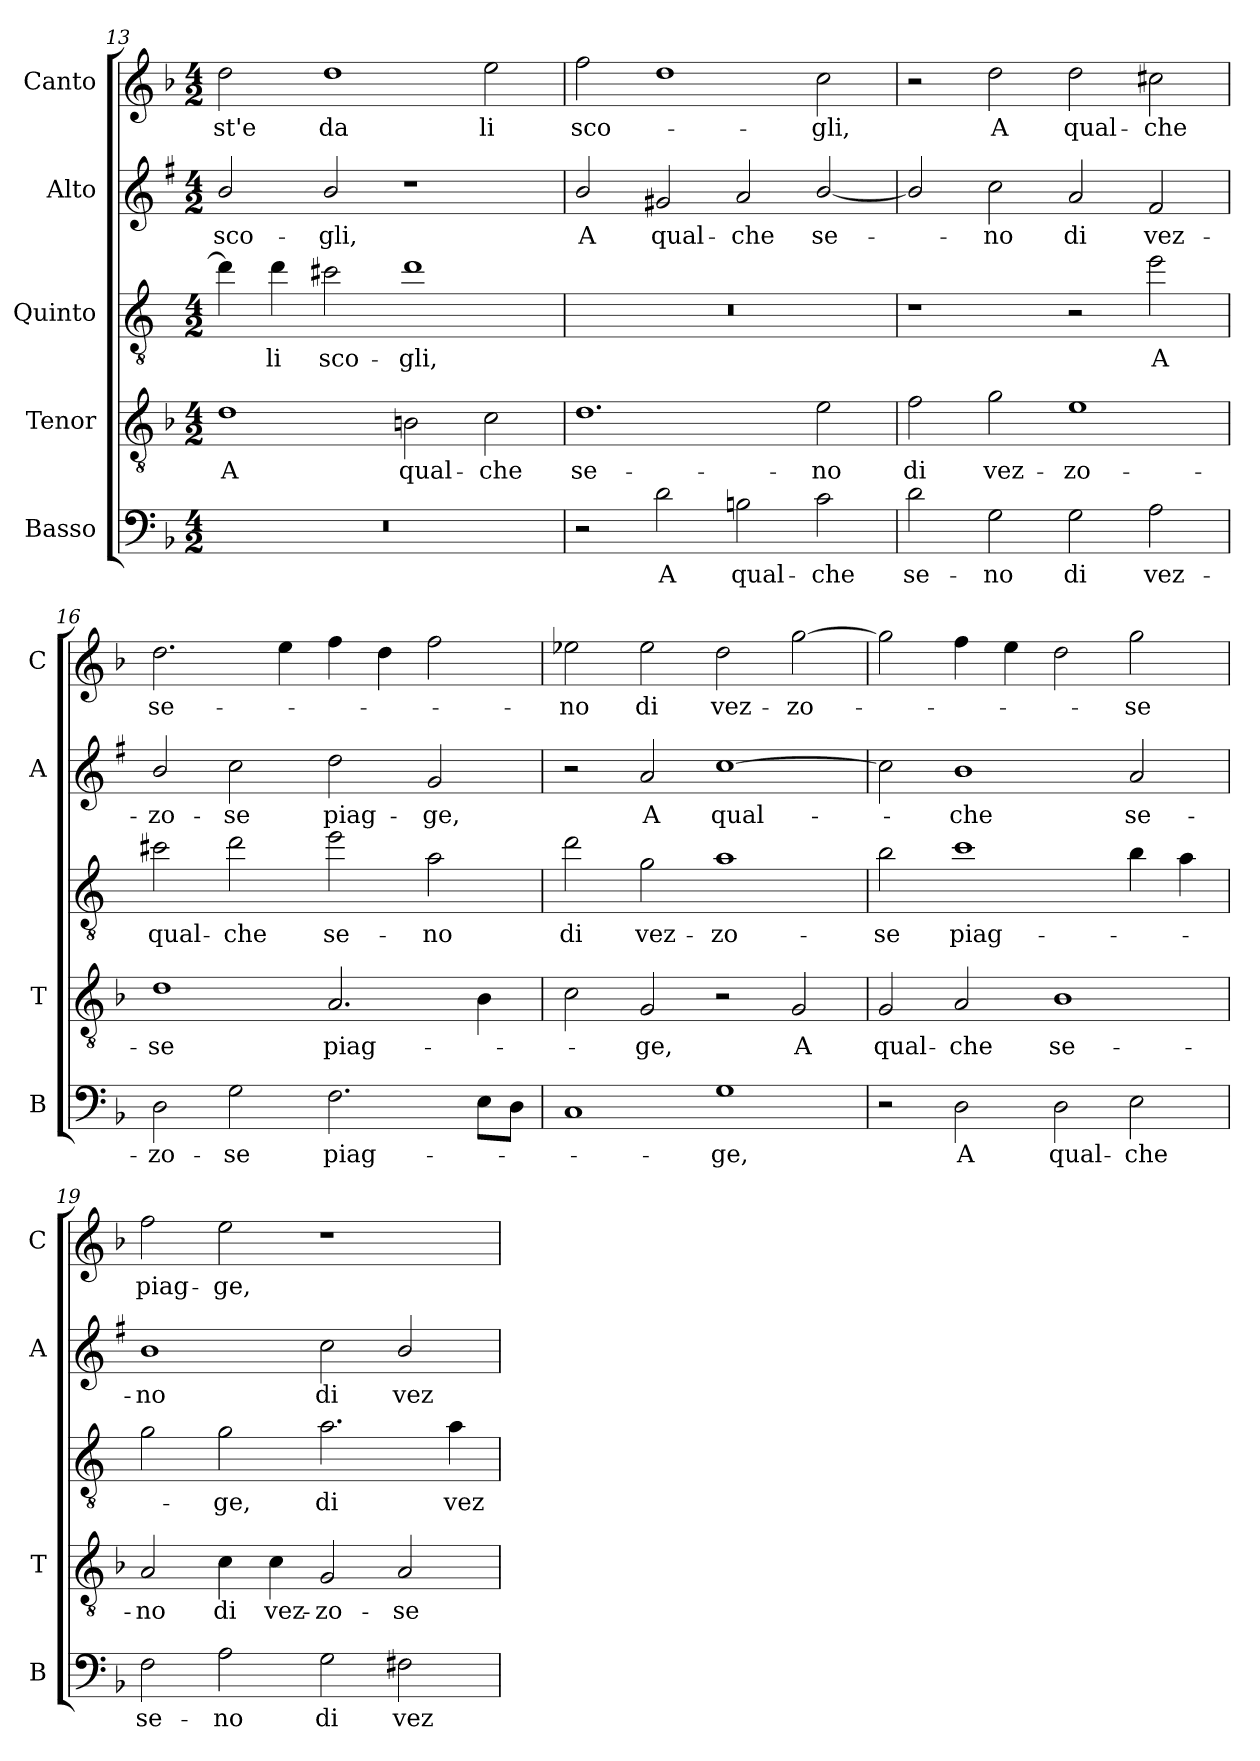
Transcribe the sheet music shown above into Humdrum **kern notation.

**kern	**text	**kern	**text	**kern	**text	**kern	**text	**kern	**text
*part5	*part5	*part4	*part4	*part3	*part3	*part2	*part2	*part1	*part1
*staff5	*staff5	*staff4	*staff4	*staff3	*staff3	*staff2	*staff2	*staff1	*staff1
*I"Basso	*	*I"Tenor	*	*I"Quinto	*	*I"Alto	*	*I"Canto	*
*I'B	*	*I'T	*	*	*	*I'A	*	*I'C	*
!!LO:PB:g=z
*clefF4	*	*clefGv2	*	*clefGv2	*	*clefG2	*	*clefG2	*
*	*	*	*	*ITrd4c7	*	*ITrd1c2	*	*	*
*k[b-]	*	*k[b-]	*	*k[b-]	*	*k[b-]	*	*k[b-]	*
*F:	*	*F:	*	*F:	*	*F:	*	*F:	*
*M4/2	*	*M4/2	*	*M4/2	*	*M4/2	*	*M4/2	*
=13	=13	=13	=13	=13	=13	=13	=13	=13	=13
!	!	!	!LO:LY:b	!	!	!	!LO:LY:b	!	!LO:LY:b
0r	.	1d	A	4g\]	.	2a/	sco-	2dd\	-st'e
!	!	!	!	!	!LO:LY:b	!	!	!	!
.	.	.	.	4g\	li	.	.	.	.
!	!	!	!	!	!LO:LY:b	!	!LO:LY:b	!	!LO:LY:b
.	.	.	.	2f#X\	sco-	2a/	-gli,	1dd	da
!	!	!	!LO:LY:b	!	!LO:LY:b	!	!	!	!
.	.	2Bn\	qual-	1g	-gli,	1r	.	.	.
!	!	!	!LO:LY:b	!	!	!	!	!	!LO:LY:b
.	.	2c\	-che	.	.	.	.	2ee\	li
=14	=14	=14	=14	=14	=14	=14	=14	=14	=14
!	!	!	!LO:LY:b	!	!	!	!LO:LY:b	!	!LO:LY:b
2r	.	1.d	se-	0r	.	2a/	A	2ff\	sco-
!	!LO:LY:b	!	!	!	!	!	!LO:LY:b	!	!
2d\	A	.	.	.	.	2f#X/	qual-	1dd	.
!	!LO:LY:b	!	!	!	!	!	!LO:LY:b	!	!
2Bn\	qual-	.	.	.	.	2g/	-che	.	.
!	!LO:LY:b	!	!LO:LY:b	!	!	!	!LO:LY:b	!	!LO:LY:b
2c\	-che	2e\	-no	.	.	[2a/	se-	2cc\	-gli,
=15	=15	=15	=15	=15	=15	=15	=15	=15	=15
!	!LO:LY:b	!	!LO:LY:b	!	!	!	!	!	!
2d\	se-	2f\	di	1r	.	2a/]	.	2r	.
!	!LO:LY:b	!	!LO:LY:b	!	!	!	!LO:LY:b	!	!LO:LY:b
2G\	-no	2g\	vez-	.	.	2b-\	-no	2dd\	A
!	!LO:LY:b	!	!LO:LY:b	!	!	!	!LO:LY:b	!	!LO:LY:b
2G\	di	1e	-zo-	2r	.	2g/	di	2dd\	qual-
!	!LO:LY:b	!	!	!	!LO:LY:b	!	!LO:LY:b	!	!LO:LY:b
2A\	vez-	.	.	2a\	A	2e/	vez-	2cc#X\	-che
=16	=16	=16	=16	=16	=16	=16	=16	=16	=16
!	!LO:LY:b	!	!LO:LY:b	!	!LO:LY:b	!	!LO:LY:b	!	!LO:LY:b
2D\	-zo-	1d	-se	2f#X\	qual-	2a/	-zo-	2.dd\	se-
!	!LO:LY:b	!	!	!	!LO:LY:b	!	!LO:LY:b	!	!
2G\	-se	.	.	2g\	-che	2b-\	-se	.	.
.	.	.	.	.	.	.	.	4ee\	.
!	!LO:LY:b	!	!LO:LY:b	!	!LO:LY:b	!	!LO:LY:b	!	!
2.F\	piag-	2.A/	piag-	2a\	se-	2cc\	piag-	4ff\	.
.	.	.	.	.	.	.	.	4dd\	.
!	!	!	!	!	!LO:LY:b	!	!LO:LY:b	!	!
.	.	.	.	2d\	-no	2f/	-ge,	2ff\	.
8E\L	.	4B-\	.	.	.	.	.	.	.
8D\J	.	.	.	.	.	.	.	.	.
=17	=17	=17	=17	=17	=17	=17	=17	=17	=17
!	!	!	!	!	!LO:LY:b	!	!	!	!LO:LY:b
1C	.	2c\	.	2g\	di	2r	.	2ee-X\	-no
!	!	!	!LO:LY:b	!	!LO:LY:b	!	!LO:LY:b	!	!LO:LY:b
.	.	2G/	-ge,	2c\	vez-	2g/	A	2ee-\	di
!	!LO:LY:b	!	!	!	!LO:LY:b	!	!LO:LY:b	!	!LO:LY:b
1G	-ge,	2r	.	1d	-zo-	[1b-	qual-	2dd\	vez-
!	!	!	!LO:LY:b	!	!	!	!	!	!LO:LY:b
.	.	2G/	A	.	.	.	.	[2gg\	-zo-
!!LO:LB:g=z
=18	=18	=18	=18	=18	=18	=18	=18	=18	=18
!	!	!	!LO:LY:b	!	!LO:LY:b	!	!	!	!
2r	.	2G/	qual-	2e\	-se	2b-\]	.	2gg\]	.
!	!LO:LY:b	!	!LO:LY:b	!	!LO:LY:b	!	!LO:LY:b	!	!
2D\	A	2A/	-che	1f	piag-	1a	-che	4ff\	.
.	.	.	.	.	.	.	.	4ee\	.
!	!LO:LY:b	!	!LO:LY:b	!	!	!	!	!	!
2D\	qual-	1B-	se-	.	.	.	.	2dd\	.
!	!LO:LY:b	!	!	!	!	!	!LO:LY:b	!	!LO:LY:b
2E\	-che	.	.	4e\	.	2g/	se-	2gg\	-se
.	.	.	.	4d\	.	.	.	.	.
=19	=19	=19	=19	=19	=19	=19	=19	=19	=19
!	!LO:LY:b	!	!LO:LY:b	!	!	!	!LO:LY:b	!	!LO:LY:b
2F\	se-	2A/	-no	2c\	.	1a	-no	2ff\	piag-
!	!LO:LY:b	!	!LO:LY:b	!	!LO:LY:b	!	!	!	!LO:LY:b
2A\	-no	4c\	di	2c\	-ge,	.	.	2ee\	-ge,
!	!	!	!LO:LY:b	!	!	!	!	!	!
.	.	4c\	vez-	.	.	.	.	.	.
!	!LO:LY:b	!	!LO:LY:b	!	!LO:LY:b	!	!LO:LY:b	!	!
2G\	di	2G/	-zo-	2.d\	di	2b-\	di	1r	.
!	!LO:LY:b	!	!LO:LY:b	!	!	!	!LO:LY:b	!	!
2F#X\	vez-	2A/	-se	.	.	2a/	vez-	.	.
!	!	!	!	!	!LO:LY:b	!	!	!	!
.	.	.	.	4d\	vez-	.	.	.	.
=	=	=	=	=	=	=	=	=	=
*-	*-	*-	*-	*-	*-	*-	*-	*-	*-
